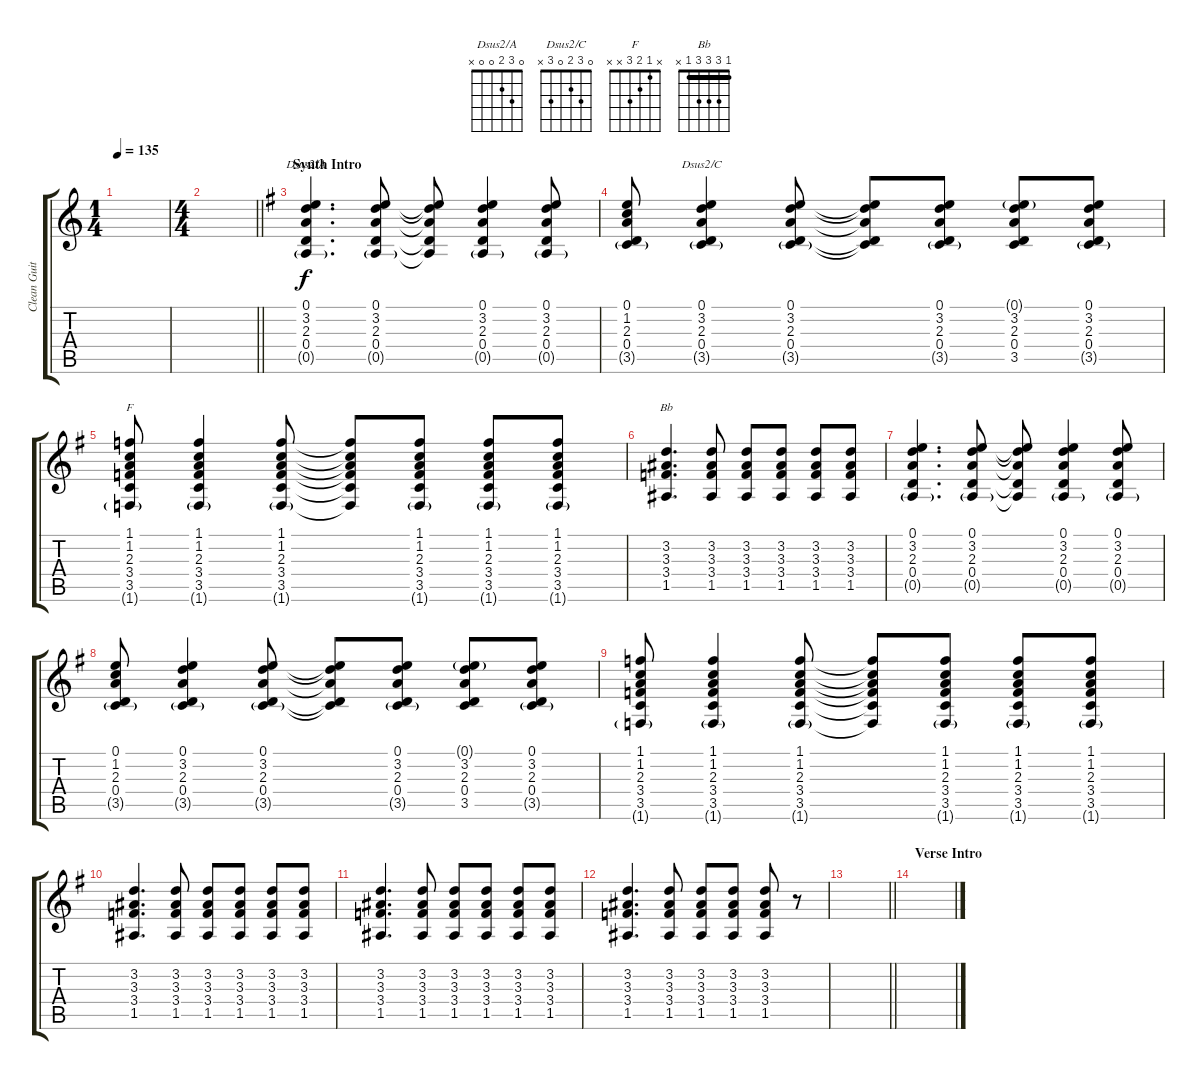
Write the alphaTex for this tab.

\track ("Clean Guitar" "Clean Guit") {instrument electricguitarclean}
\staff {score tabs}
\tuning (E4 B3 G3 D3 A2 E2) {hide}
\chord ("Dsus2/A" 0 3 2 0 0 x)
\chord ("Dsus2/C" 0 3 2 0 3 x)
\chord ("F" x 1 2 3 x x)
\chord ("Bb" 1 3 3 3 1 x) {barre 1}
\ts (1 4)
\tempo 135
\clef g2
\ks c
|
\ts (4 4)
\barLineRight lightlight
|
\section ("" "Synth Intro")
\ks g
(0.1 3.2 2.3 0.4 0.5{g}).4{d ch "Dsus2/A"} (0.1 3.2 2.3 0.4 0.5{g}).8 (0.1{t} 3.2{t} 2.3{t} 0.4{t} 0.5{t}).8 (0.1 3.2 2.3 0.4 0.5{g}).4 (0.1 3.2 2.3 0.4 0.5{g}).8 |
(0.1 1.2 2.3 0.4 3.5{g}).8 (0.1 3.2 2.3 0.4 3.5{g}).4{ch "Dsus2/C"} (0.1 3.2 2.3 0.4 3.5{g}).8 (0.1{t} 3.2{t} 2.3{t} 0.4{t} 3.5{t}).8 (0.1 3.2 2.3 0.4 3.5{g}).8 (0.1{g} 3.2 2.3 0.4 3.5).8 (0.1 3.2 2.3 0.4 3.5{g}).8 |
(1.1 1.2 2.3 3.4 3.5 1.6{g}).8{ch "F"} (1.1 1.2 2.3 3.4 3.5 1.6{g}).4 (1.1 1.2 2.3 3.4 3.5 1.6{g}).8 (1.1{t} 1.2{t} 2.3{t} 3.4{t} 3.5{t} 1.6{t}).8 (1.1 1.2 2.3 3.4 3.5 1.6{g}).8 (1.1 1.2 2.3 3.4 3.5 1.6{g}).8 (1.1 1.2 2.3 3.4 3.5 1.6{g}).8 |
(3.2 3.3 3.4 1.5).4{d ch "Bb"} (3.2 3.3 3.4 1.5).8 (3.2 3.3 3.4 1.5).8 (3.2 3.3 3.4 1.5).8 (3.2 3.3 3.4 1.5).8 (3.2 3.3 3.4 1.5).8 |
(0.1 3.2 2.3 0.4 0.5{g}).4{d} (0.1 3.2 2.3 0.4 0.5{g}).8 (0.1{t} 3.2{t} 2.3{t} 0.4{t} 0.5{t}).8 (0.1 3.2 2.3 0.4 0.5{g}).4 (0.1 3.2 2.3 0.4 0.5{g}).8 |
(0.1 1.2 2.3 0.4 3.5{g}).8 (0.1 3.2 2.3 0.4 3.5{g}).4 (0.1 3.2 2.3 0.4 3.5{g}).8 (0.1{t} 3.2{t} 2.3{t} 0.4{t} 3.5{t}).8 (0.1 3.2 2.3 0.4 3.5{g}).8 (0.1{g} 3.2 2.3 0.4 3.5).8 (0.1 3.2 2.3 0.4 3.5{g}).8 |
(1.1 1.2 2.3 3.4 3.5 1.6{g}).8 (1.1 1.2 2.3 3.4 3.5 1.6{g}).4 (1.1 1.2 2.3 3.4 3.5 1.6{g}).8 (1.1{t} 1.2{t} 2.3{t} 3.4{t} 3.5{t} 1.6{t}).8 (1.1 1.2 2.3 3.4 3.5 1.6{g}).8 (1.1 1.2 2.3 3.4 3.5 1.6{g}).8 (1.1 1.2 2.3 3.4 3.5 1.6{g}).8 |
(3.2 3.3 3.4 1.5).4{d} (3.2 3.3 3.4 1.5).8 (3.2 3.3 3.4 1.5).8 (3.2 3.3 3.4 1.5).8 (3.2 3.3 3.4 1.5).8 (3.2 3.3 3.4 1.5).8 |
(3.2 3.3 3.4 1.5).4{d} (3.2 3.3 3.4 1.5).8 (3.2 3.3 3.4 1.5).8 (3.2 3.3 3.4 1.5).8 (3.2 3.3 3.4 1.5).8 (3.2 3.3 3.4 1.5).8 |
(3.2 3.3 3.4 1.5).4{d} (3.2 3.3 3.4 1.5).8 (3.2 3.3 3.4 1.5).8 (3.2 3.3 3.4 1.5).8 (3.2 3.3 3.4 1.5).8 r.8 |
\barLineRight lightlight
|
\section ("" "Verse Intro")
